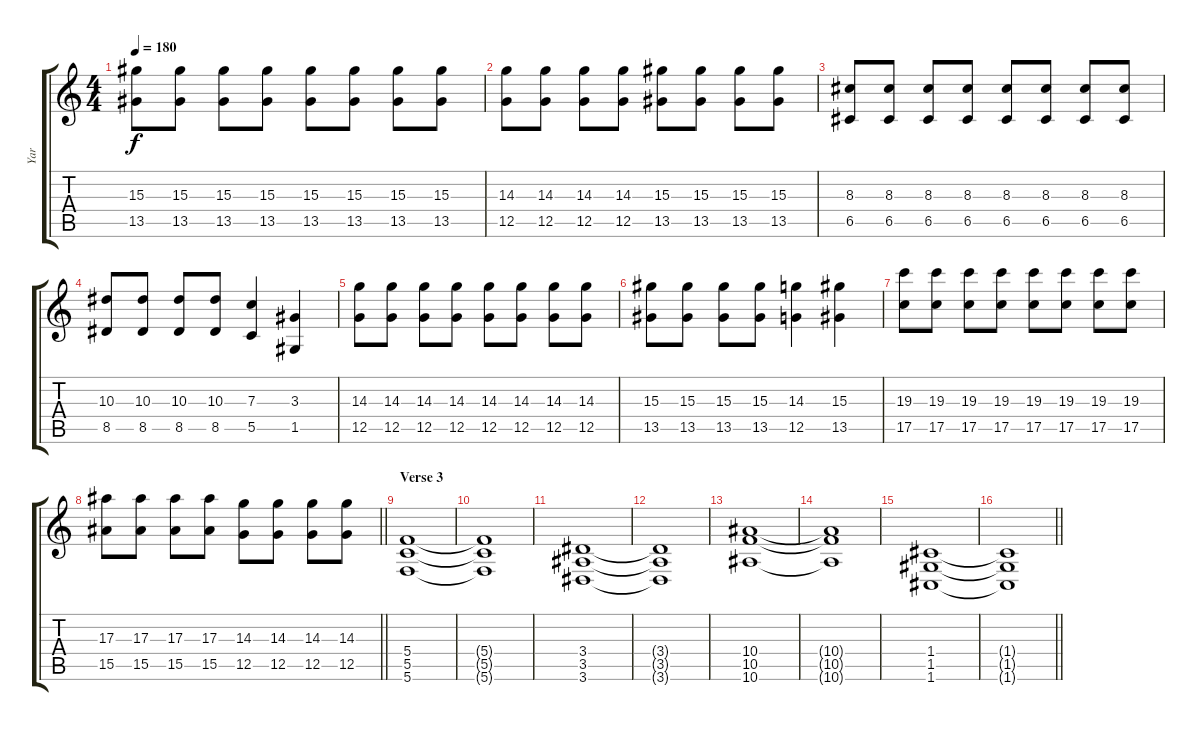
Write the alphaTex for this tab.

\track ("Yar" "Yar") {instrument distortionguitar}
\staff {score tabs}
\tuning (D4 A3 F3 C3 G2 C2) {hide}
\ts (4 4)
\tempo 180
\clef g2
\ks c
(15.3 13.5).8{dy f} (15.3 13.5).8 (15.3 13.5).8 (15.3 13.5).8 (15.3 13.5).8 (15.3 13.5).8 (15.3 13.5).8 (15.3 13.5).8 |
(14.3 12.5).8 (14.3 12.5).8 (14.3 12.5).8 (14.3 12.5).8 (15.3 13.5).8 (15.3 13.5).8 (15.3 13.5).8 (15.3 13.5).8 |
(8.3 6.5).8 (8.3 6.5).8 (8.3 6.5).8 (8.3 6.5).8 (8.3 6.5).8 (8.3 6.5).8 (8.3 6.5).8 (8.3 6.5).8 |
(10.3 8.5).8 (10.3 8.5).8 (10.3 8.5).8 (10.3 8.5).8 (7.3 5.5).4 (3.3 1.5).4 |
(14.3 12.5).8 (14.3 12.5).8 (14.3 12.5).8 (14.3 12.5).8 (14.3 12.5).8 (14.3 12.5).8 (14.3 12.5).8 (14.3 12.5).8 |
(15.3 13.5).8 (15.3 13.5).8 (15.3 13.5).8 (15.3 13.5).8 (14.3 12.5).4 (15.3 13.5).4 |
(19.3 17.5).8 (19.3 17.5).8 (19.3 17.5).8 (19.3 17.5).8 (19.3 17.5).8 (19.3 17.5).8 (19.3 17.5).8 (19.3 17.5).8 |
\barLineRight lightlight
(17.3 15.5).8 (17.3 15.5).8 (17.3 15.5).8 (17.3 15.5).8 (14.3 12.5).8 (14.3 12.5).8 (14.3 12.5).8 (14.3 12.5).8 |
\section ("" "Verse 3")
(5.4 5.5 5.6).1 |
(5.4{t} 5.5{t} 5.6{t}).1 |
(3.4 3.5 3.6).1 |
(3.4{t} 3.5{t} 3.6{t}).1 |
(10.4 10.5 10.6).1 |
(10.4{t} 10.5{t} 10.6{t}).1 |
(1.4 1.5 1.6).1 |
\barLineRight lightlight
(1.4{t} 1.5{t} 1.6{t}).1
